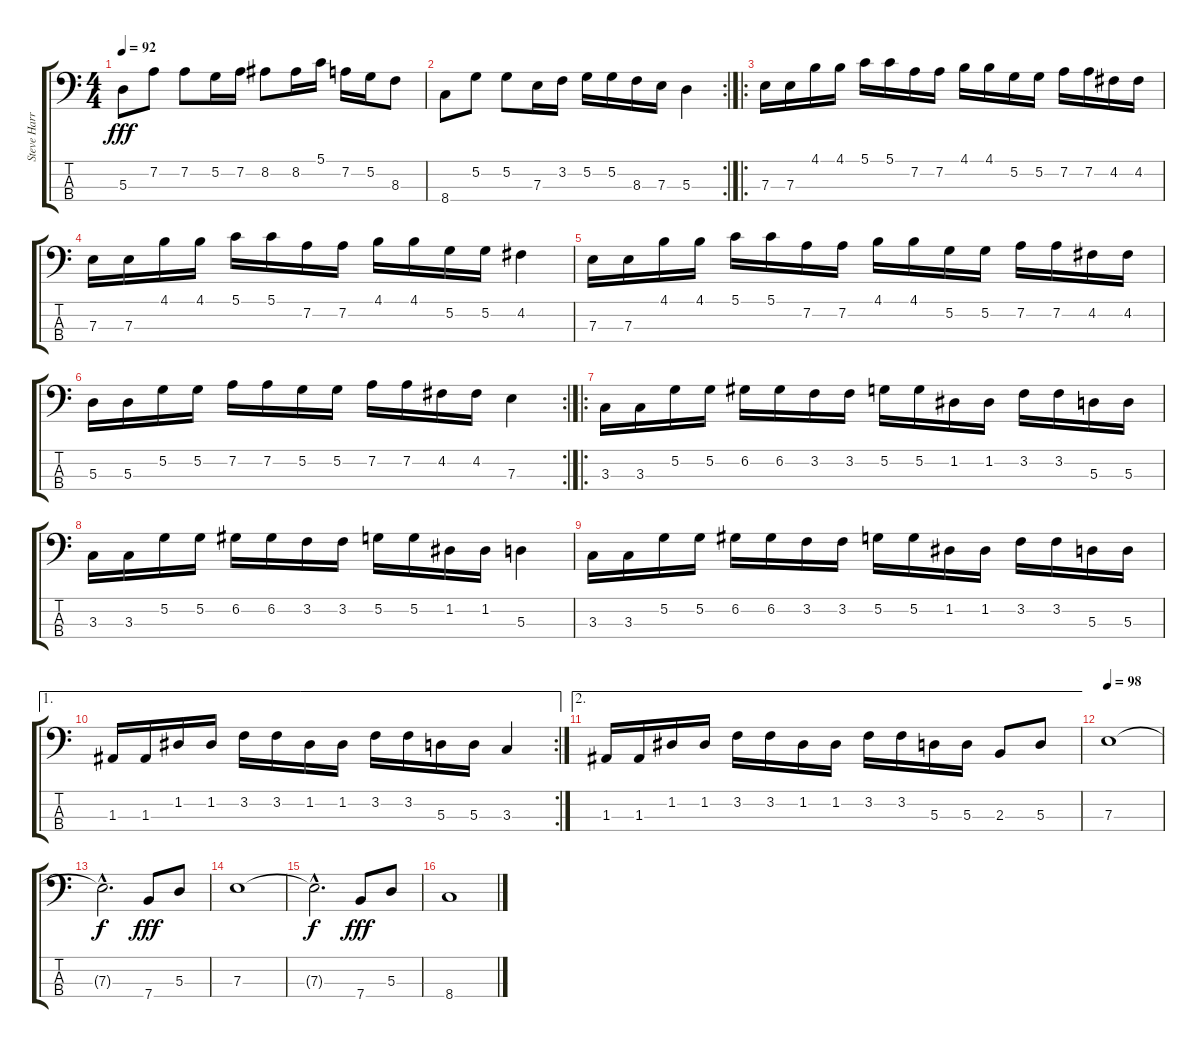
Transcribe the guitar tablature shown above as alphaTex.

\track ("Steve Harris" "Steve Harr") {instrument electricbassfinger}
\staff {score tabs}
\tuning (G2 D2 A1 E1) {hide}
\ts (4 4)
\tempo 92
\clef f4
\ks c
5.3.8{dy fff} 7.2.8 7.2.8 5.2.16 7.2.16 8.2.8 8.2.16 5.1.16 7.2.16 5.2.16 8.3.8 |
\rc 2
8.4.8 5.2.8 5.2.8 7.3.16 3.2.16 5.2.16 5.2.16 8.3.16 7.3.16 5.3.4 |
\ro
7.3.16 7.3.16 4.1.16 4.1.16 5.1.16 5.1.16 7.2.16 7.2.16 4.1.16 4.1.16 5.2.16 5.2.16 7.2.16 7.2.16 4.2.16 4.2.16 |
7.3.16 7.3.16 4.1.16 4.1.16 5.1.16 5.1.16 7.2.16 7.2.16 4.1.16 4.1.16 5.2.16 5.2.16 4.2.4 |
7.3.16 7.3.16 4.1.16 4.1.16 5.1.16 5.1.16 7.2.16 7.2.16 4.1.16 4.1.16 5.2.16 5.2.16 7.2.16 7.2.16 4.2.16 4.2.16 |
\rc 2
5.3.16 5.3.16 5.2.16 5.2.16 7.2.16 7.2.16 5.2.16 5.2.16 7.2.16 7.2.16 4.2.16 4.2.16 7.3.4 |
\ro
3.3.16 3.3.16 5.2.16 5.2.16 6.2.16 6.2.16 3.2.16 3.2.16 5.2.16 5.2.16 1.2.16 1.2.16 3.2.16 3.2.16 5.3.16 5.3.16 |
3.3.16 3.3.16 5.2.16 5.2.16 6.2.16 6.2.16 3.2.16 3.2.16 5.2.16 5.2.16 1.2.16 1.2.16 5.3.4 |
3.3.16 3.3.16 5.2.16 5.2.16 6.2.16 6.2.16 3.2.16 3.2.16 5.2.16 5.2.16 1.2.16 1.2.16 3.2.16 3.2.16 5.3.16 5.3.16 |
\ae 1
\rc 2
1.3.16 1.3.16 1.2.16 1.2.16 3.2.16 3.2.16 1.2.16 1.2.16 3.2.16 3.2.16 5.3.16 5.3.16 3.3.4 |
\ae 2
1.3.16 1.3.16 1.2.16 1.2.16 3.2.16 3.2.16 1.2.16 1.2.16 3.2.16 3.2.16 5.3.16 5.3.16 2.3.8 5.3.8 |
\tempo 98
7.3.1 |
7.3{hac t}.2{d dy f} 7.4.8{dy fff} 5.3.8 |
7.3.1 |
7.3{hac t}.2{d dy f} 7.4.8{dy fff} 5.3.8 |
8.4.1
